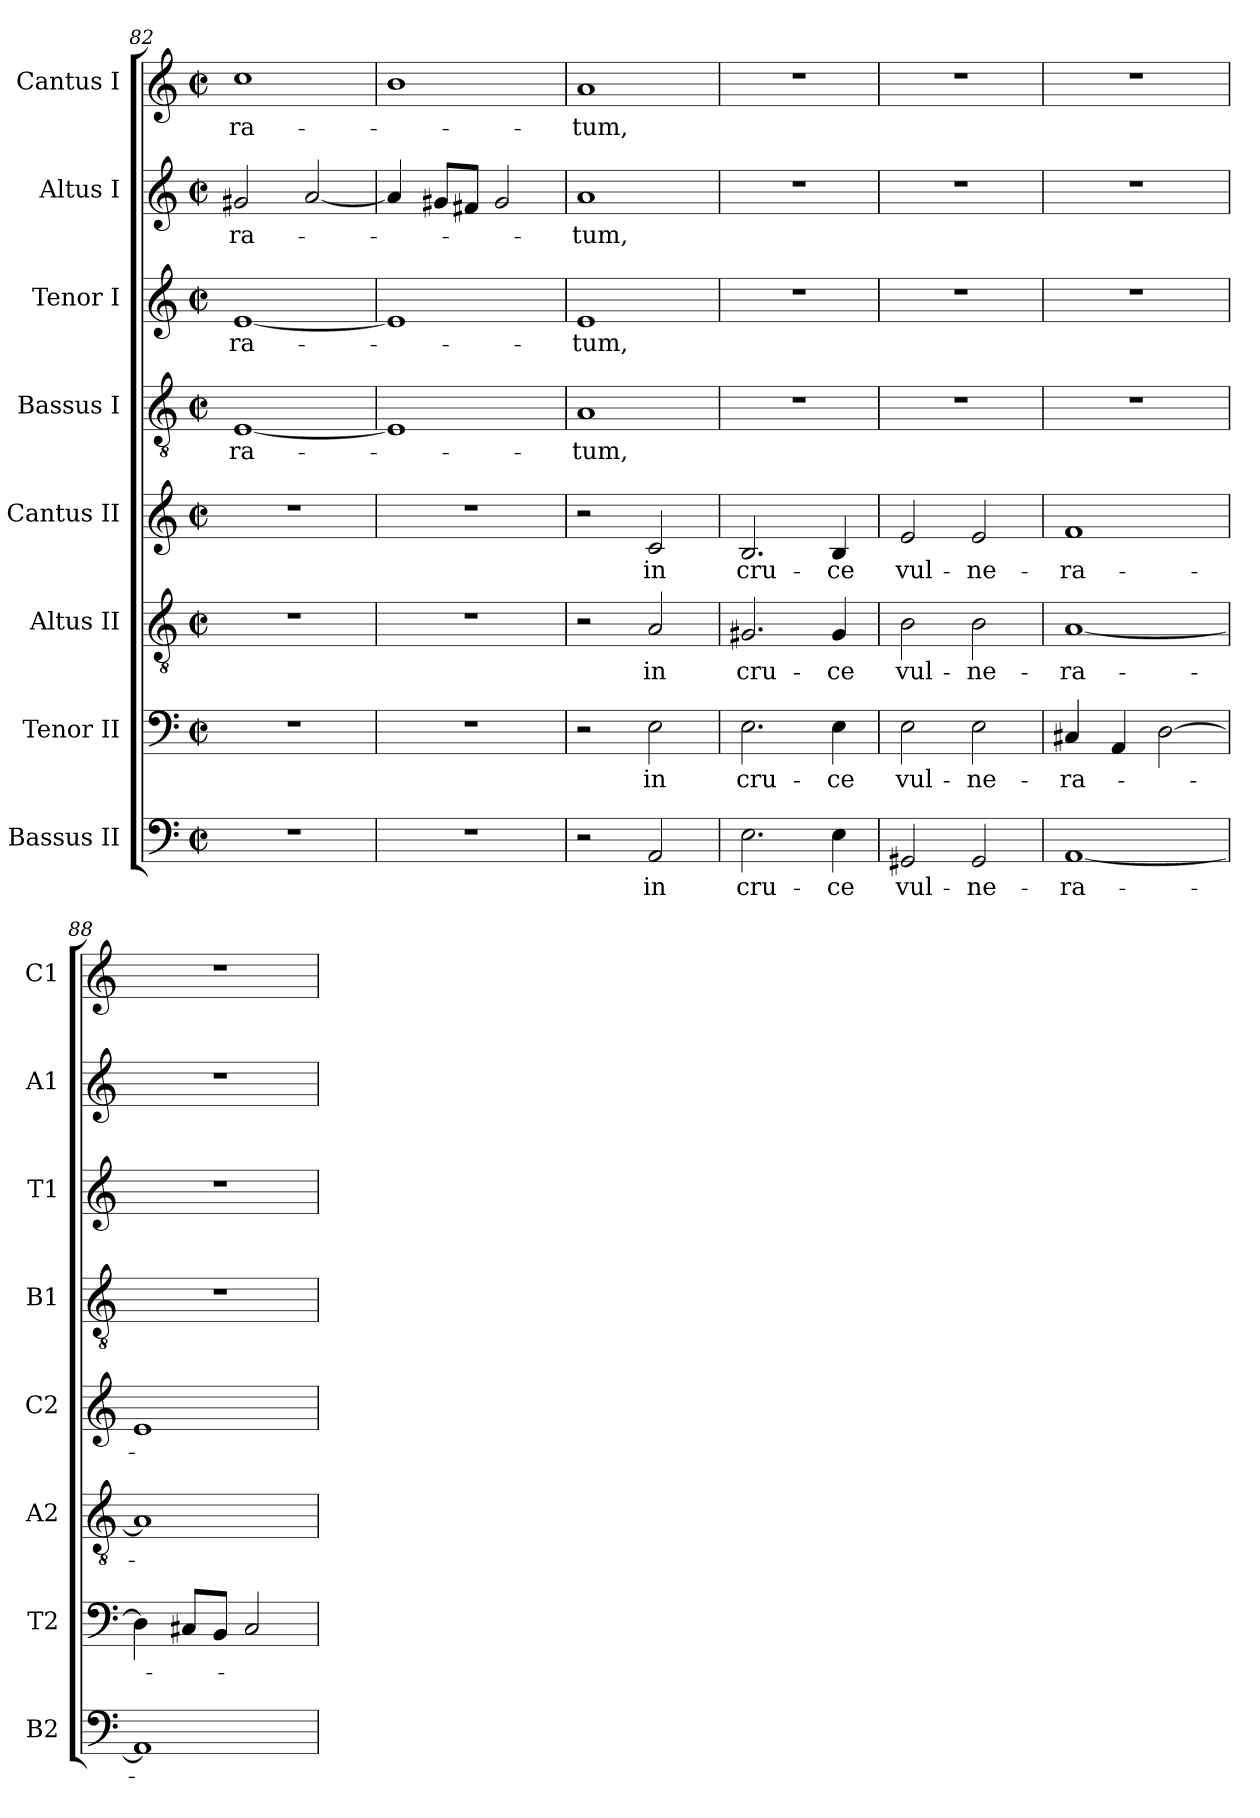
**kern	**text	**kern	**text	**kern	**text	**kern	**text	**kern	**text	**kern	**text	**kern	**text	**kern	**text
*part8	*part8	*part7	*part7	*part6	*part6	*part5	*part5	*part4	*part4	*part3	*part3	*part2	*part2	*part1	*part1
*staff8	*staff8	*staff7	*staff7	*staff6	*staff6	*staff5	*staff5	*staff4	*staff4	*staff3	*staff3	*staff2	*staff2	*staff1	*staff1
*I"Bassus II	*	*I"Tenor II	*	*I"Altus II	*	*I"Cantus II	*	*I"Bassus I	*	*I"Tenor I	*	*I"Altus I	*	*I"Cantus I	*
*I'B2	*	*I'T2	*	*I'A2	*	*I'C2	*	*I'B1	*	*I'T1	*	*I'A1	*	*I'C1	*
*clefF4	*	*clefF4	*	*clefGv2	*	*clefG2	*	*clefGv2	*	*clefG2	*	*clefG2	*	*clefG2	*
*k[]	*	*k[]	*	*k[]	*	*k[]	*	*k[]	*	*k[]	*	*k[]	*	*k[]	*
*C:	*	*C:	*	*C:	*	*C:	*	*C:	*	*C:	*	*C:	*	*C:	*
*M2/2	*	*M2/2	*	*M2/2	*	*M2/2	*	*M2/2	*	*M2/2	*	*M2/2	*	*M2/2	*
*met(c|)	*	*met(c|)	*	*met(c|)	*	*met(c|)	*	*met(c|)	*	*met(c|)	*	*met(c|)	*	*met(c|)	*
=82	=82	=82	=82	=82	=82	=82	=82	=82	=82	=82	=82	=82	=82	=82	=82
!	!	!	!	!	!	!	!	!	!LO:LY:b	!	!	!	!	!	!
!	!	!	!	!	!	!	!	!	!	!	!LO:LY:b	!	!	!	!
!	!	!	!	!	!	!	!	!	!	!	!	!	!LO:LY:b	!	!
!	!	!	!	!	!	!	!	!	!	!	!	!	!	!	!LO:LY:b
1r	.	1r	.	1r	.	1r	.	[1E	-ra-	[1e	-ra-	2g#X/	-ra-	1cc	-ra-
.	.	.	.	.	.	.	.	.	.	.	.	[2a/	.	.	.
=83	=83	=83	=83	=83	=83	=83	=83	=83	=83	=83	=83	=83	=83	=83	=83
1r	.	1r	.	1r	.	1r	.	1E]	.	1e]	.	4a/]	.	1b	.
.	.	.	.	.	.	.	.	.	.	.	.	8g#X/L	.	.	.
.	.	.	.	.	.	.	.	.	.	.	.	8f#X/J	.	.	.
.	.	.	.	.	.	.	.	.	.	.	.	2g#/	.	.	.
=84	=84	=84	=84	=84	=84	=84	=84	=84	=84	=84	=84	=84	=84	=84	=84
!	!	!	!	!	!	!	!	!	!LO:LY:b	!	!	!	!	!	!
!	!	!	!	!	!	!	!	!	!	!	!LO:LY:b	!	!	!	!
!	!	!	!	!	!	!	!	!	!	!	!	!	!LO:LY:b	!	!
!	!	!	!	!	!	!	!	!	!	!	!	!	!	!	!LO:LY:b
2r	.	2r	.	2r	.	2r	.	1A	-tum,	1e	-tum,	1a	-tum,	1a	-tum,
!	!LO:LY:b	!	!	!	!	!	!	!	!	!	!	!	!	!	!
!	!	!	!LO:LY:b	!	!	!	!	!	!	!	!	!	!	!	!
!	!	!	!	!	!LO:LY:b	!	!	!	!	!	!	!	!	!	!
!	!	!	!	!	!	!	!LO:LY:b	!	!	!	!	!	!	!	!
2AA/	in	2E\	in	2A/	in	2c/	in	.	.	.	.	.	.	.	.
=85	=85	=85	=85	=85	=85	=85	=85	=85	=85	=85	=85	=85	=85	=85	=85
!	!LO:LY:b	!	!	!	!	!	!	!	!	!	!	!	!	!	!
!	!	!	!LO:LY:b	!	!	!	!	!	!	!	!	!	!	!	!
!	!	!	!	!	!LO:LY:b	!	!	!	!	!	!	!	!	!	!
!	!	!	!	!	!	!	!LO:LY:b	!	!	!	!	!	!	!	!
2.E\	cru-	2.E\	cru-	2.G#X/	cru-	2.B/	cru-	1r	.	1r	.	1r	.	1r	.
!	!LO:LY:b	!	!	!	!	!	!	!	!	!	!	!	!	!	!
!	!	!	!LO:LY:b	!	!	!	!	!	!	!	!	!	!	!	!
!	!	!	!	!	!LO:LY:b	!	!	!	!	!	!	!	!	!	!
!	!	!	!	!	!	!	!LO:LY:b	!	!	!	!	!	!	!	!
4E\	-ce	4E\	-ce	4G#/	-ce	4B/	-ce	.	.	.	.	.	.	.	.
=86	=86	=86	=86	=86	=86	=86	=86	=86	=86	=86	=86	=86	=86	=86	=86
!	!LO:LY:b	!	!	!	!	!	!	!	!	!	!	!	!	!	!
!	!	!	!LO:LY:b	!	!	!	!	!	!	!	!	!	!	!	!
!	!	!	!	!	!LO:LY:b	!	!	!	!	!	!	!	!	!	!
!	!	!	!	!	!	!	!LO:LY:b	!	!	!	!	!	!	!	!
2GG#X/	vul-	2E\	vul-	2B\	vul-	2e/	vul-	1r	.	1r	.	1r	.	1r	.
!	!LO:LY:b	!	!	!	!	!	!	!	!	!	!	!	!	!	!
!	!	!	!LO:LY:b	!	!	!	!	!	!	!	!	!	!	!	!
!	!	!	!	!	!LO:LY:b	!	!	!	!	!	!	!	!	!	!
!	!	!	!	!	!	!	!LO:LY:b	!	!	!	!	!	!	!	!
2GG#/	-ne-	2E\	-ne-	2B\	-ne-	2e/	-ne-	.	.	.	.	.	.	.	.
=87	=87	=87	=87	=87	=87	=87	=87	=87	=87	=87	=87	=87	=87	=87	=87
!	!LO:LY:b	!	!	!	!	!	!	!	!	!	!	!	!	!	!
!	!	!	!LO:LY:b	!	!	!	!	!	!	!	!	!	!	!	!
!	!	!	!	!	!LO:LY:b	!	!	!	!	!	!	!	!	!	!
!	!	!	!	!	!	!	!LO:LY:b	!	!	!	!	!	!	!	!
[1AA	-ra-	4C#X/	-ra-	[1A	-ra-	1f	-ra-	1r	.	1r	.	1r	.	1r	.
.	.	4AA/	.	.	.	.	.	.	.	.	.	.	.	.	.
.	.	[2D\	.	.	.	.	.	.	.	.	.	.	.	.	.
!!LO:PB:g=z
=88	=88	=88	=88	=88	=88	=88	=88	=88	=88	=88	=88	=88	=88	=88	=88
1AA]	.	4D\]	.	1A]	.	1e	.	1r	.	1r	.	1r	.	1r	.
.	.	8C#X/L	.	.	.	.	.	.	.	.	.	.	.	.	.
.	.	8BB/J	.	.	.	.	.	.	.	.	.	.	.	.	.
.	.	2C#/	.	.	.	.	.	.	.	.	.	.	.	.	.
=	=	=	=	=	=	=	=	=	=	=	=	=	=	=	=
*-	*-	*-	*-	*-	*-	*-	*-	*-	*-	*-	*-	*-	*-	*-	*-
